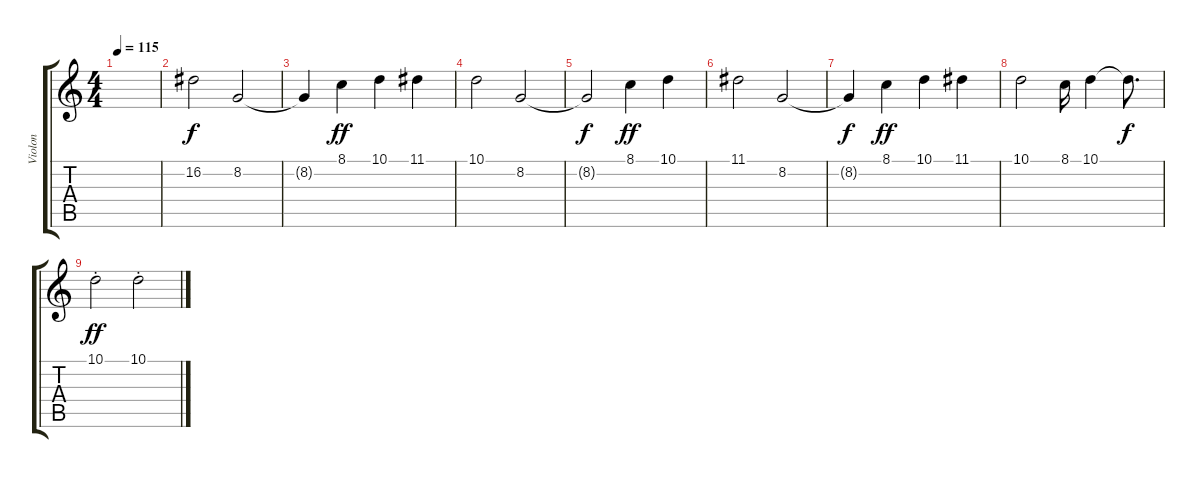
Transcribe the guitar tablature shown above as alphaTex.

\track ("Violon" "Violon") {instrument violin}
\staff {score tabs}
\tuning (E4 B3 G3 D3 A2 E2) {hide}
\ts (4 4)
\tempo 115
\clef g2
\ks c
|
16.2.2 8.2.2 |
8.2{t}.4{dy f} 8.1.4{dy ff} 10.1.4 11.1.4 |
10.1.2 8.2.2 |
8.2{t}.2{dy f} 8.1.4{dy ff} 10.1.4 |
11.1.2 8.2.2 |
8.2{t}.4{dy f} 8.1.4{dy ff} 10.1.4 11.1.4 |
10.1.2 8.1.16 10.1.4 10.1{t}.8{d dy f} |
10.1{st}.2{dy ff} 10.1{st}.2
